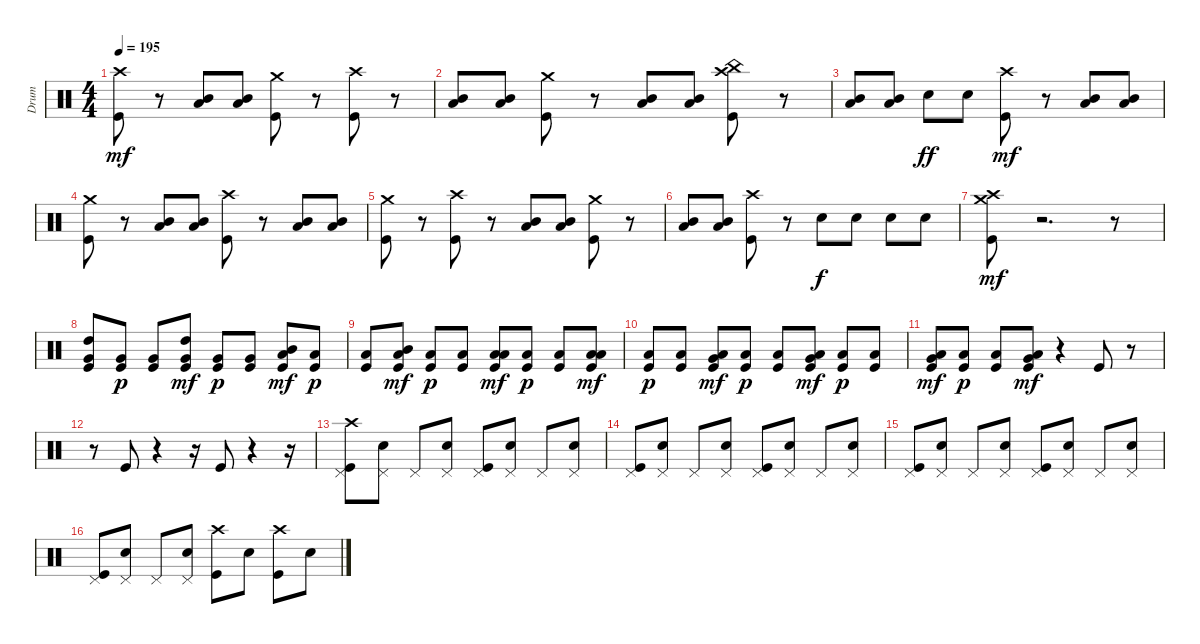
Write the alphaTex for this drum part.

\track ("Drum" "Drum") {instrument percussion}
\staff {score}
\articulation defaults
\ts (4 4)
\tempo 195
\clef neutral
\ks c
("Crash high (hit)" "Kick (hit)").8{dy mf} r.8 ("Low Tom (hit)" "Mid Tom (hit)").8 ("Low Tom (hit)" "Mid Tom (hit)").8 ("Crash medium (hit)" "Kick (hit)").8 r.8 ("Crash high (hit)" "Kick (hit)").8 r.8 |
("Low Tom (hit)" "Mid Tom (hit)").8 ("Low Tom (hit)" "Mid Tom (hit)").8 ("Crash medium (hit)" "Kick (hit)").8 r.8 ("Low Tom (hit)" "Mid Tom (hit)").8 ("Low Tom (hit)" "Mid Tom (hit)").8 ("Crash high (hit)" "China (hit)" "Kick (hit)").8 r.8 |
("Low Tom (hit)" "Mid Tom (hit)").8 ("Low Tom (hit)" "Mid Tom (hit)").8 "Snare (hit) 2".8{dy ff} "Snare (hit) 2".8 ("Crash high (hit)" "Kick (hit)").8{dy mf} r.8 ("Low Tom (hit)" "Mid Tom (hit)").8 ("Low Tom (hit)" "Mid Tom (hit)").8 |
("Crash medium (hit)" "Kick (hit)").8 r.8 ("Low Tom (hit)" "Mid Tom (hit)").8 ("Low Tom (hit)" "Mid Tom (hit)").8 ("Crash high (hit)" "Kick (hit)").8 r.8 ("Low Tom (hit)" "Mid Tom (hit)").8 ("Low Tom (hit)" "Mid Tom (hit)").8 |
("Crash medium (hit)" "Kick (hit)").8 r.8 ("Crash high (hit)" "Kick (hit)").8 r.8 ("Low Tom (hit)" "Mid Tom (hit)").8 ("Low Tom (hit)" "Mid Tom (hit)").8 ("Crash medium (hit)" "Kick (hit)").8 r.8 |
("Low Tom (hit)" "Mid Tom (hit)").8 ("Low Tom (hit)" "Mid Tom (hit)").8 ("Crash high (hit)" "Kick (hit)").8 r.8 "Snare (hit) 2".8{dy f} "Snare (hit) 2".8 "Snare (hit) 2".8 "Snare (hit) 2".8 |
("Crash medium (hit)" "Crash high (hit)" "Kick (hit)").8{dy mf} r.2{d} r.8 |
("Kick (hit)" "Very Low Tom (hit)" "High Tom (hit)").8 ("Very Low Tom (hit)" "Kick (hit)").8{dy p} ("Very Low Tom (hit)" "Kick (hit)").8 ("Kick (hit)" "Very Low Tom (hit)" "High Tom (hit)").8{dy mf} ("Very Low Tom (hit)" "Kick (hit)").8{dy p} ("Very Low Tom (hit)" "Kick (hit)").8 ("Low Floor Tom (hit)" "Mid Tom (hit)" "Kick (hit)").8{dy mf} ("Low Floor Tom (hit)" "Kick (hit)").8{dy p} |
("Low Floor Tom (hit)" "Kick (hit)").8 ("Low Floor Tom (hit)" "Mid Tom (hit)" "Kick (hit)").8{dy mf} ("Low Floor Tom (hit)" "Kick (hit)").8{dy p} ("Low Floor Tom (hit)" "Kick (hit)").8 ("Low Floor Tom (hit)" "Low Tom (hit)" "Kick (hit)").8{dy mf} ("Low Floor Tom (hit)" "Kick (hit)").8{dy p} ("Low Floor Tom (hit)" "Kick (hit)").8 ("Low Floor Tom (hit)" "Low Tom (hit)" "Kick (hit)").8{dy mf} |
("Low Floor Tom (hit)" "Kick (hit)").8{dy p} ("Low Floor Tom (hit)" "Kick (hit)").8 ("Kick (hit)" "Low Floor Tom (hit)" "Very Low Tom (hit)").8{dy mf} ("Low Floor Tom (hit)" "Kick (hit)").8{dy p} ("Low Floor Tom (hit)" "Kick (hit)").8 ("Kick (hit)" "Low Floor Tom (hit)" "Very Low Tom (hit)").8{dy mf} ("Low Floor Tom (hit)" "Kick (hit)").8{dy p} ("Low Floor Tom (hit)" "Kick (hit)").8 |
("Very Low Tom (hit)" "Kick (hit)" "Low Floor Tom (hit)").8{dy mf} ("Low Floor Tom (hit)" "Kick (hit)").8{dy p} ("Low Floor Tom (hit)" "Kick (hit)").8 ("Very Low Tom (hit)" "Kick (hit)" "Low Floor Tom (hit)").8{dy mf} r.4 "Kick (hit)".8 r.8 |
r.8 "Kick (hit)".8 r.4 r.16 "Kick (hit)".8 r.4 r.16 |
("Pedal Hi-Hat (hit)" "Kick (hit)" "Crash high (hit)").8 ("Pedal Hi-Hat (hit)" "Snare (hit) 2").8 "Pedal Hi-Hat (hit)".8 ("Pedal Hi-Hat (hit)" "Snare (hit) 2").8 ("Pedal Hi-Hat (hit)" "Kick (hit)").8 ("Pedal Hi-Hat (hit)" "Snare (hit) 2").8 "Pedal Hi-Hat (hit)".8 ("Pedal Hi-Hat (hit)" "Snare (hit) 2").8 |
("Pedal Hi-Hat (hit)" "Kick (hit)").8 ("Pedal Hi-Hat (hit)" "Snare (hit) 2").8 "Pedal Hi-Hat (hit)".8 ("Pedal Hi-Hat (hit)" "Snare (hit) 2").8 ("Pedal Hi-Hat (hit)" "Kick (hit)").8 ("Pedal Hi-Hat (hit)" "Snare (hit) 2").8 "Pedal Hi-Hat (hit)".8 ("Pedal Hi-Hat (hit)" "Snare (hit) 2").8 |
("Pedal Hi-Hat (hit)" "Kick (hit)").8 ("Pedal Hi-Hat (hit)" "Snare (hit) 2").8 "Pedal Hi-Hat (hit)".8 ("Pedal Hi-Hat (hit)" "Snare (hit) 2").8 ("Pedal Hi-Hat (hit)" "Kick (hit)").8 ("Pedal Hi-Hat (hit)" "Snare (hit) 2").8 "Pedal Hi-Hat (hit)".8 ("Pedal Hi-Hat (hit)" "Snare (hit) 2").8 |
("Pedal Hi-Hat (hit)" "Kick (hit)").8 ("Pedal Hi-Hat (hit)" "Snare (hit) 2").8 "Pedal Hi-Hat (hit)".8 ("Pedal Hi-Hat (hit)" "Snare (hit) 2").8 ("Crash high (hit)" "Kick (hit)").8 "Snare (hit) 2".8 ("Crash high (hit)" "Kick (hit)").8 "Snare (hit) 2".8
